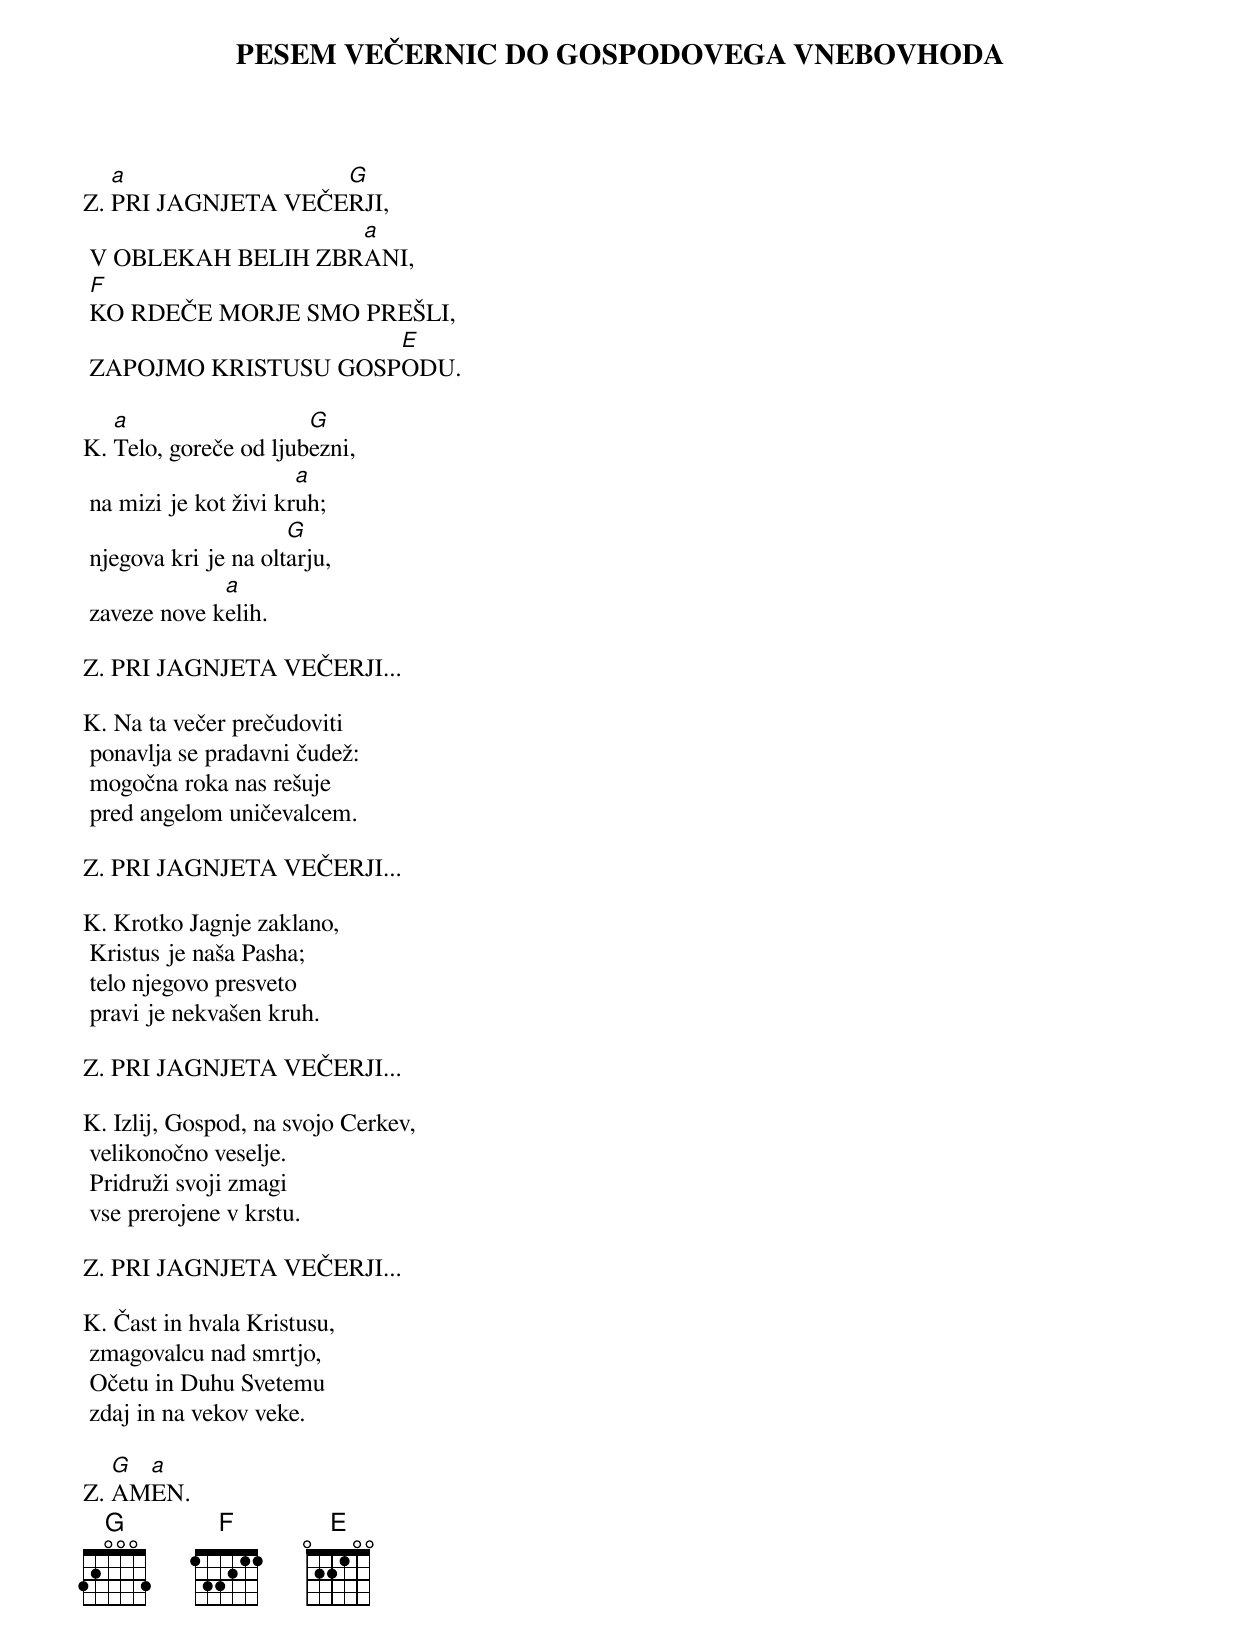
{title: PESEM VEČERNIC DO GOSPODOVEGA VNEBOVHODA}

Z.	[a]PRI JAGNJETA VEČE[G]RJI,
	V OBLEKAH BELIH ZBR[a]ANI,
	[F]KO RDEČE MORJE SMO PREŠLI,
	ZAPOJMO KRISTUSU GOSP[E]ODU.

K.	[a]Telo, goreče od ljub[G]ezni,
	na mizi je kot živi kr[a]uh;
	njegova kri je na olt[G]arju,
	zaveze nove k[a]elih.

Z.	PRI JAGNJETA VEČERJI...

K.	Na ta večer prečudoviti
	ponavlja se pradavni čudež:
	mogočna roka nas rešuje
	pred angelom uničevalcem.

Z.	PRI JAGNJETA VEČERJI...

K.	Krotko Jagnje zaklano,
	Kristus je naša Pasha;
	telo njegovo presveto
	pravi je nekvašen kruh.

Z.	PRI JAGNJETA VEČERJI...

K.	Izlij, Gospod, na svojo Cerkev,
	velikonočno veselje.
	Pridruži svoji zmagi
	vse prerojene v krstu.

Z.	PRI JAGNJETA VEČERJI...

K.	Čast in hvala Kristusu,
	zmagovalcu nad smrtjo,
	Očetu in Duhu Svetemu
	zdaj in na vekov veke.

Z.	[G]AM[a]EN.
